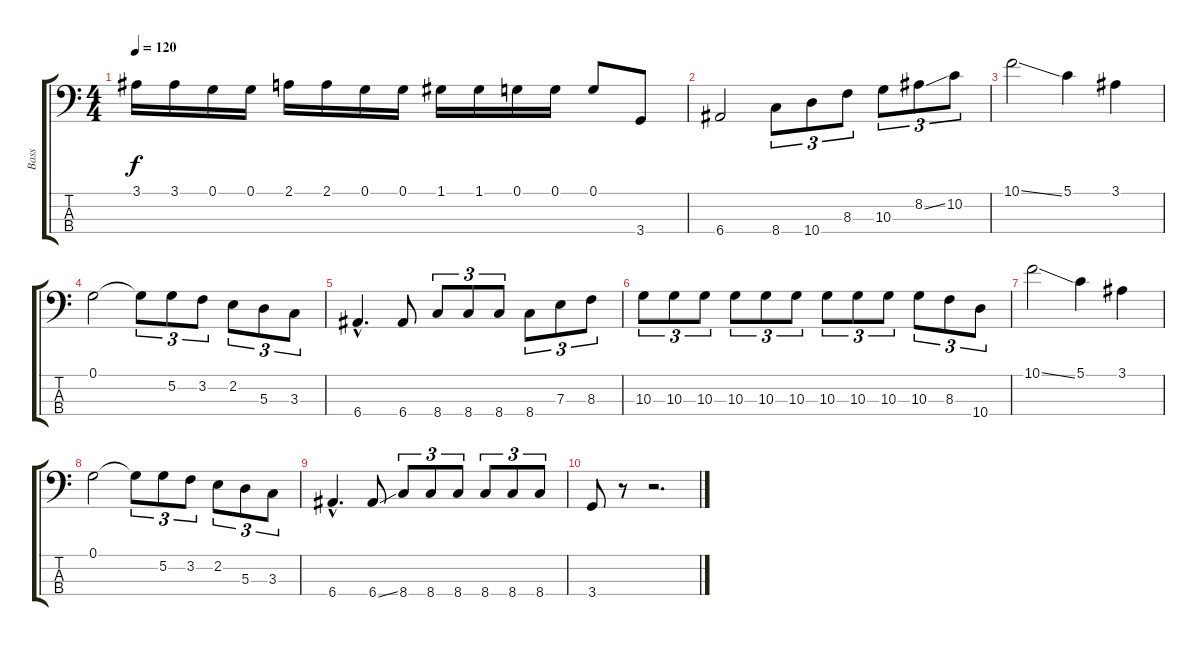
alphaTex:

\track ("Bass" "Bass") {instrument electricbassfinger}
\staff {score tabs}
\tuning (G2 D2 A1 E1) {hide}
\ts (4 4)
\tempo 120
\clef f4
\ks c
3.1.16{dy f} 3.1.16 0.1.16 0.1.16 2.1.16 2.1.16 0.1.16 0.1.16 1.1.16 1.1.16 0.1.16 0.1.16 0.1.8 3.4.8 |
6.4.2 8.4.8{tu (3 2)} 10.4.8{tu (3 2)} 8.3.8{tu (3 2)} 10.3.8{tu (3 2)} 8.2{ss}.8{tu (3 2)} 10.2.8{tu (3 2)} |
10.1{ss}.2 5.1.4 3.1.4 |
0.1.2 0.1{t}.8{tu (3 2)} 5.2.8{tu (3 2)} 3.2.8{tu (3 2)} 2.2.8{tu (3 2)} 5.3.8{tu (3 2)} 3.3.8{tu (3 2)} |
6.4{hac}.4{d} 6.4.8 8.4.8{tu (3 2)} 8.4.8{tu (3 2)} 8.4.8{tu (3 2)} 8.4.8{tu (3 2)} 7.3.8{tu (3 2)} 8.3.8{tu (3 2)} |
10.3.8{tu (3 2)} 10.3.8{tu (3 2)} 10.3.8{tu (3 2)} 10.3.8{tu (3 2)} 10.3.8{tu (3 2)} 10.3.8{tu (3 2)} 10.3.8{tu (3 2)} 10.3.8{tu (3 2)} 10.3.8{tu (3 2)} 10.3.8{tu (3 2)} 8.3.8{tu (3 2)} 10.4.8{tu (3 2)} |
10.1{ss}.2 5.1.4 3.1.4 |
0.1.2 0.1{t}.8{tu (3 2)} 5.2.8{tu (3 2)} 3.2.8{tu (3 2)} 2.2.8{tu (3 2)} 5.3.8{tu (3 2)} 3.3.8{tu (3 2)} |
6.4{hac}.4{d} 6.4{ss}.8 8.4.8{tu (3 2)} 8.4.8{tu (3 2)} 8.4.8{tu (3 2)} 8.4.8{tu (3 2)} 8.4.8{tu (3 2)} 8.4.8{tu (3 2)} |
3.4.8 r.8 r.2{d}
